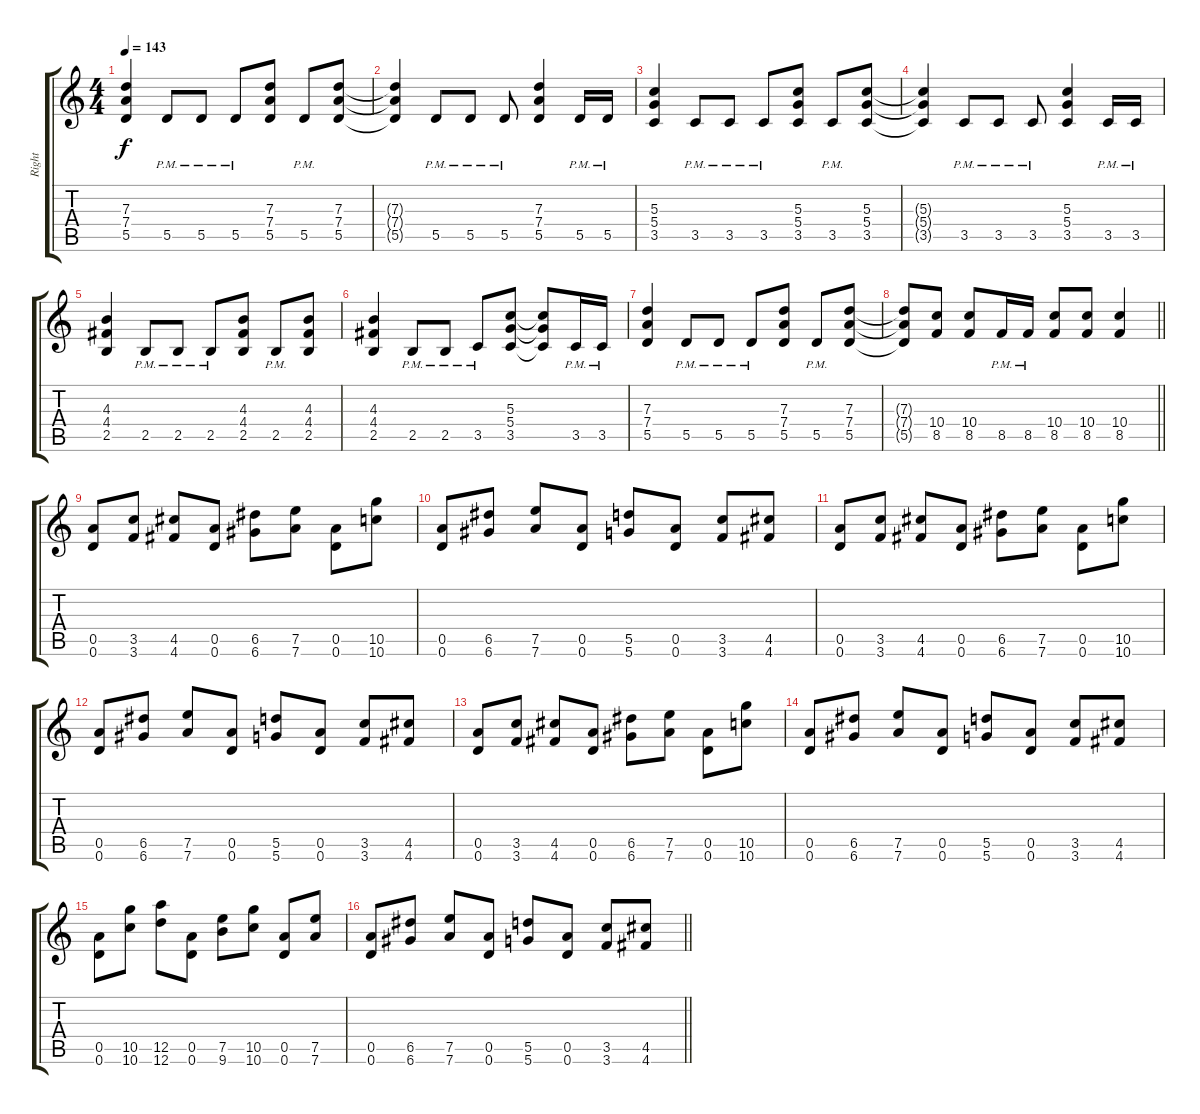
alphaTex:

\track ("Right" "Right") {instrument overdrivenguitar}
\staff {score tabs}
\tuning (E4 B3 G3 D3 A2 D2) {hide}
\ts (4 4)
\tempo 143
\clef g2
\ks c
(7.3 7.4 5.5).4{dy f} 5.5{pm}.8 5.5{pm}.8 5.5{pm}.8 (7.3 7.4 5.5).8 5.5{pm}.8 (7.3 7.4 5.5).8 |
(7.3{t} 7.4{t} 5.5{t}).4 5.5{pm}.8 5.5{pm}.8 5.5{pm}.8 (7.3 7.4 5.5).4 5.5{pm}.16 5.5{pm}.16 |
(5.3 5.4 3.5).4 3.5{pm}.8 3.5{pm}.8 3.5{pm}.8 (5.3 5.4 3.5).8 3.5{pm}.8 (5.3 5.4 3.5).8 |
(5.3{t} 5.4{t} 3.5{t}).4 3.5{pm}.8 3.5{pm}.8 3.5{pm}.8 (5.3 5.4 3.5).4 3.5{pm}.16 3.5{pm}.16 |
(4.3 4.4 2.5).4 2.5{pm}.8 2.5{pm}.8 2.5{pm}.8 (4.3 4.4 2.5).8 2.5{pm}.8 (4.3 4.4 2.5).8 |
(4.3 4.4 2.5).4 2.5{pm}.8 2.5{pm}.8 3.5{pm}.8 (5.3 5.4 3.5).8 (5.3{t} 5.4{t} 3.5{t}).8 3.5{pm}.16 3.5{pm}.16 |
(7.3 7.4 5.5).4 5.5{pm}.8 5.5{pm}.8 5.5{pm}.8 (7.3 7.4 5.5).8 5.5{pm}.8 (7.3 7.4 5.5).8 |
\barLineRight lightlight
(7.3{t} 7.4{t} 5.5{t}).8 (10.4 8.5).8 (10.4 8.5).8 8.5{pm}.16 8.5{pm}.16 (10.4 8.5).8 (10.4 8.5).8 (10.4 8.5).4 |
(0.5 0.6).8{ot 8vb} (3.5 3.6).8{ot 8vb} (4.5 4.6).8{ot 8vb} (0.5 0.6).8{ot 8vb} (6.5 6.6).8{ot 8vb} (7.5 7.6).8{ot 8vb} (0.5 0.6).8{ot 8vb} (10.5 10.6).8{ot 8vb} |
(0.5 0.6).8{ot 8vb} (6.5 6.6).8{ot 8vb} (7.5 7.6).8{ot 8vb} (0.5 0.6).8{ot 8vb} (5.5 5.6).8{ot 8vb} (0.5 0.6).8{ot 8vb} (3.5 3.6).8{ot 8vb} (4.5 4.6).8{ot 8vb} |
(0.5 0.6).8{ot 8vb} (3.5 3.6).8{ot 8vb} (4.5 4.6).8{ot 8vb} (0.5 0.6).8{ot 8vb} (6.5 6.6).8{ot 8vb} (7.5 7.6).8{ot 8vb} (0.5 0.6).8{ot 8vb} (10.5 10.6).8{ot 8vb} |
(0.5 0.6).8{ot 8vb} (6.5 6.6).8{ot 8vb} (7.5 7.6).8{ot 8vb} (0.5 0.6).8{ot 8vb} (5.5 5.6).8{ot 8vb} (0.5 0.6).8{ot 8vb} (3.5 3.6).8{ot 8vb} (4.5 4.6).8{ot 8vb} |
(0.5 0.6).8{ot 8vb} (3.5 3.6).8{ot 8vb} (4.5 4.6).8{ot 8vb} (0.5 0.6).8{ot 8vb} (6.5 6.6).8{ot 8vb} (7.5 7.6).8{ot 8vb} (0.5 0.6).8{ot 8vb} (10.5 10.6).8{ot 8vb} |
(0.5 0.6).8{ot 8vb} (6.5 6.6).8{ot 8vb} (7.5 7.6).8{ot 8vb} (0.5 0.6).8{ot 8vb} (5.5 5.6).8{ot 8vb} (0.5 0.6).8{ot 8vb} (3.5 3.6).8{ot 8vb} (4.5 4.6).8{ot 8vb} |
(0.5 0.6).8{ot 8vb} (10.5 10.6).8{ot 8vb} (12.5 12.6).8{ot 8vb} (0.5 0.6).8{ot 8vb} (7.5 9.6).8{ot 8vb} (10.5 10.6).8{ot 8vb} (0.5 0.6).8{ot 8vb} (7.5 7.6).8{ot 8vb} |
\barLineRight lightlight
(0.5 0.6).8{ot 8vb} (6.5 6.6).8{ot 8vb} (7.5 7.6).8{ot 8vb} (0.5 0.6).8{ot 8vb} (5.5 5.6).8{ot 8vb} (0.5 0.6).8{ot 8vb} (3.5 3.6).8{ot 8vb} (4.5 4.6).8{ot 8vb}
